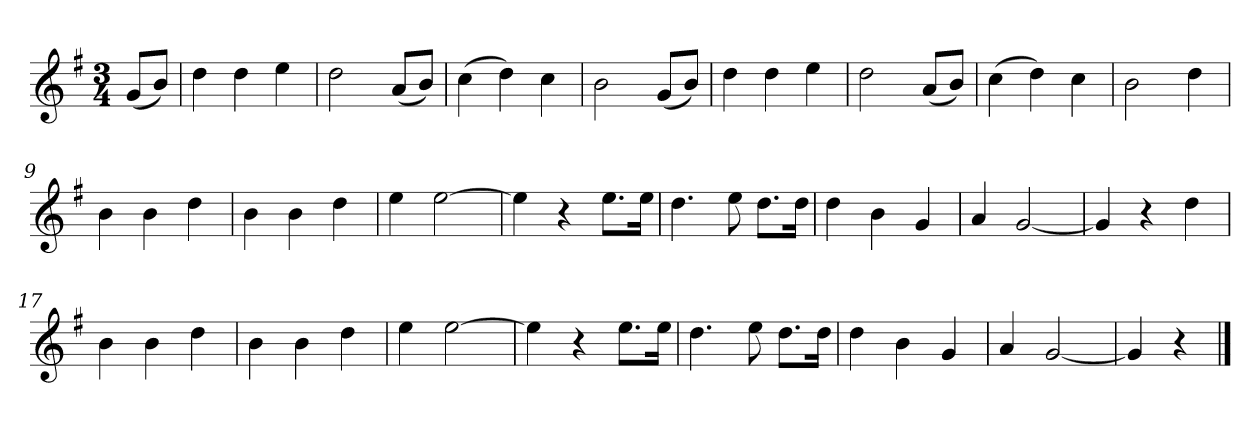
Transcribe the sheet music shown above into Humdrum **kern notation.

**kern
*part1
*staff1
*k[f#]
*M3/4
*MM120
=
(8gL
8bJ)
=1
4dd
4dd
4ee
=2
2dd
(8aL
8bJ)
=3
(4cc
4dd)
4cc
=4
2b
(8gL
8bJ)
=5
4dd
4dd
4ee
=6
2dd
(8aL
8bJ)
=7
(4cc
4dd)
4cc
=8
2b
4dd
=9
4b
4b
4dd
=10
4b
4b
4dd
=11
4ee
[2ee
=12
4ee]
4r
8.eeL
16eeJk
=13
4.dd
8ee
8.ddL
16ddJk
=14
4dd
4b
4g
=15
4a
[2g
=16
4g]
4r
4dd
=17
4b
4b
4dd
=18
4b
4b
4dd
=19
4ee
[2ee
=20
4ee]
4r
8.eeL
16eeJk
=21
4.dd
8ee
8.ddL
16ddJk
=22
4dd
4b
4g
=23
4a
[2g
=24
4g]
4r
==
*-
